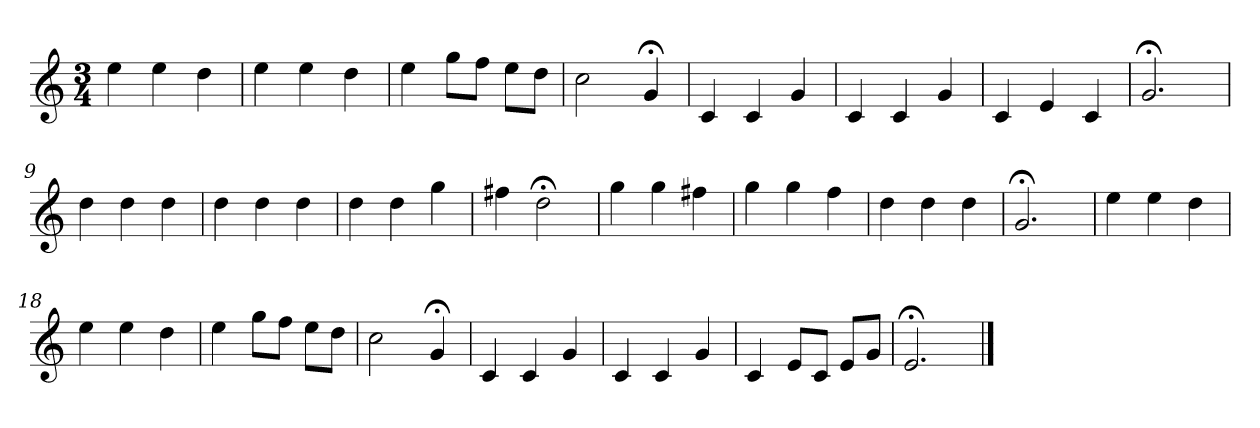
**kern
*part1
*staff1
*k[]
*C:
*M3/4
*MM120
=1
4ee
4ee
4dd
=2
4ee
4ee
4dd
=3
4ee
8ggL
8ffJ
8eeL
8ddJ
=4
2cc
4g;<
=5
4c
4c
4g
=6
4c
4c
4g
=7
4c
4e
4c
=8
2.g;<
=9
4dd
4dd
4dd
=10
4dd
4dd
4dd
=11
4dd
4dd
4gg
=12
4ff#X
2dd;<
=13
4gg
4gg
4ff#X
=14
4gg
4gg
4ff
=15
4dd
4dd
4dd
=16
2.g;<
=17
4ee
4ee
4dd
=18
4ee
4ee
4dd
=19
4ee
8ggL
8ffJ
8eeL
8ddJ
=20
2cc
4g;<
=21
4c
4c
4g
=22
4c
4c
4g
=23
4c
8eL
8cJ
8eL
8gJ
=24
2.e;<
==
*-
